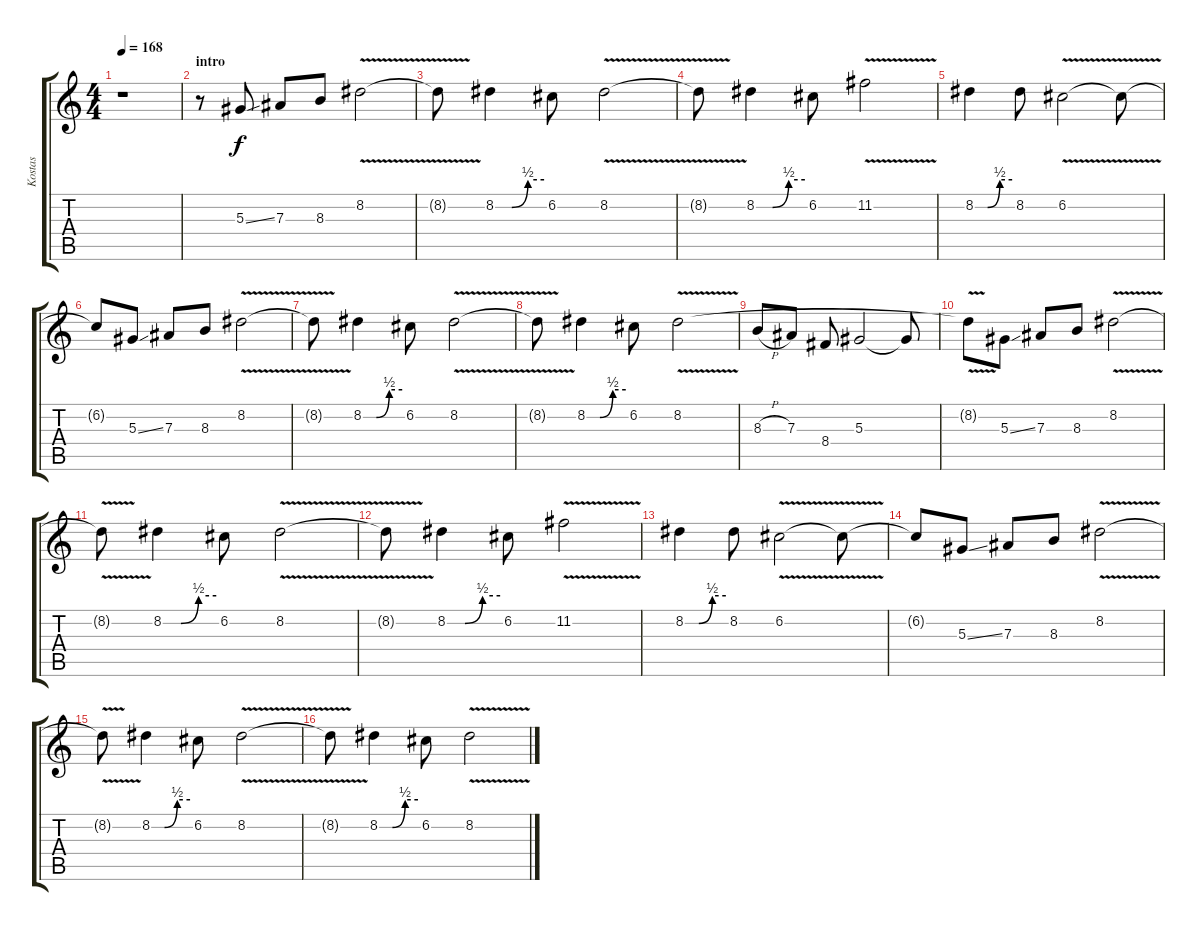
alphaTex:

\track ("Kostas" "Kostas") {instrument distortionguitar}
\staff {score tabs}
\tuning (C4 G3 Eb3 Bb2 F2 C2) {hide}
\ts (4 4)
\tempo 168
\clef g2
\ks c
r.1{dy f instrument distortionguitar} |
\section ("" "intro")
r.8 5.3{ss}.8 7.3.8 8.3.8 8.2{v}.2 |
8.2{t}.8 8.2{be (custom 0 0 20 0 40 2 60 2)}.4 6.2.8 8.2{v}.2 |
8.2{t}.8 8.2{be (custom 0 0 20 0 40 2 60 2)}.4 6.2.8 11.2{v}.2 |
8.2{be (custom 0 0 20 0 40 2 60 2)}.4 8.2.8 6.2{v}.2 6.2{t}.8 |
6.2{t}.8 5.3{ss}.8 7.3.8 8.3.8 8.2{v}.2 |
8.2{t}.8 8.2{be (custom 0 0 20 0 40 2 60 2)}.4 6.2.8 8.2{v}.2 |
8.2{t}.8 8.2{be (custom 0 0 20 0 40 2 60 2)}.4 6.2.8 8.2{v}.2 |
8.3{h}.8 7.3.8 8.4.8 5.3.2 5.3{t}.8 |
8.2{t}.8 5.3{ss}.8 7.3.8 8.3.8 8.2{v}.2 |
8.2{t}.8 8.2{be (custom 0 0 20 0 40 2 60 2)}.4 6.2.8 8.2{v}.2 |
8.2{t}.8 8.2{be (custom 0 0 20 0 40 2 60 2)}.4 6.2.8 11.2{v}.2 |
8.2{be (custom 0 0 20 0 40 2 60 2)}.4 8.2.8 6.2{v}.2 6.2{t}.8 |
6.2{t}.8 5.3{ss}.8 7.3.8 8.3.8 8.2{v}.2 |
8.2{t}.8 8.2{be (custom 0 0 20 0 40 2 60 2)}.4 6.2.8 8.2{v}.2 |
8.2{t}.8 8.2{be (custom 0 0 20 0 40 2 60 2)}.4 6.2.8 8.2{v}.2
